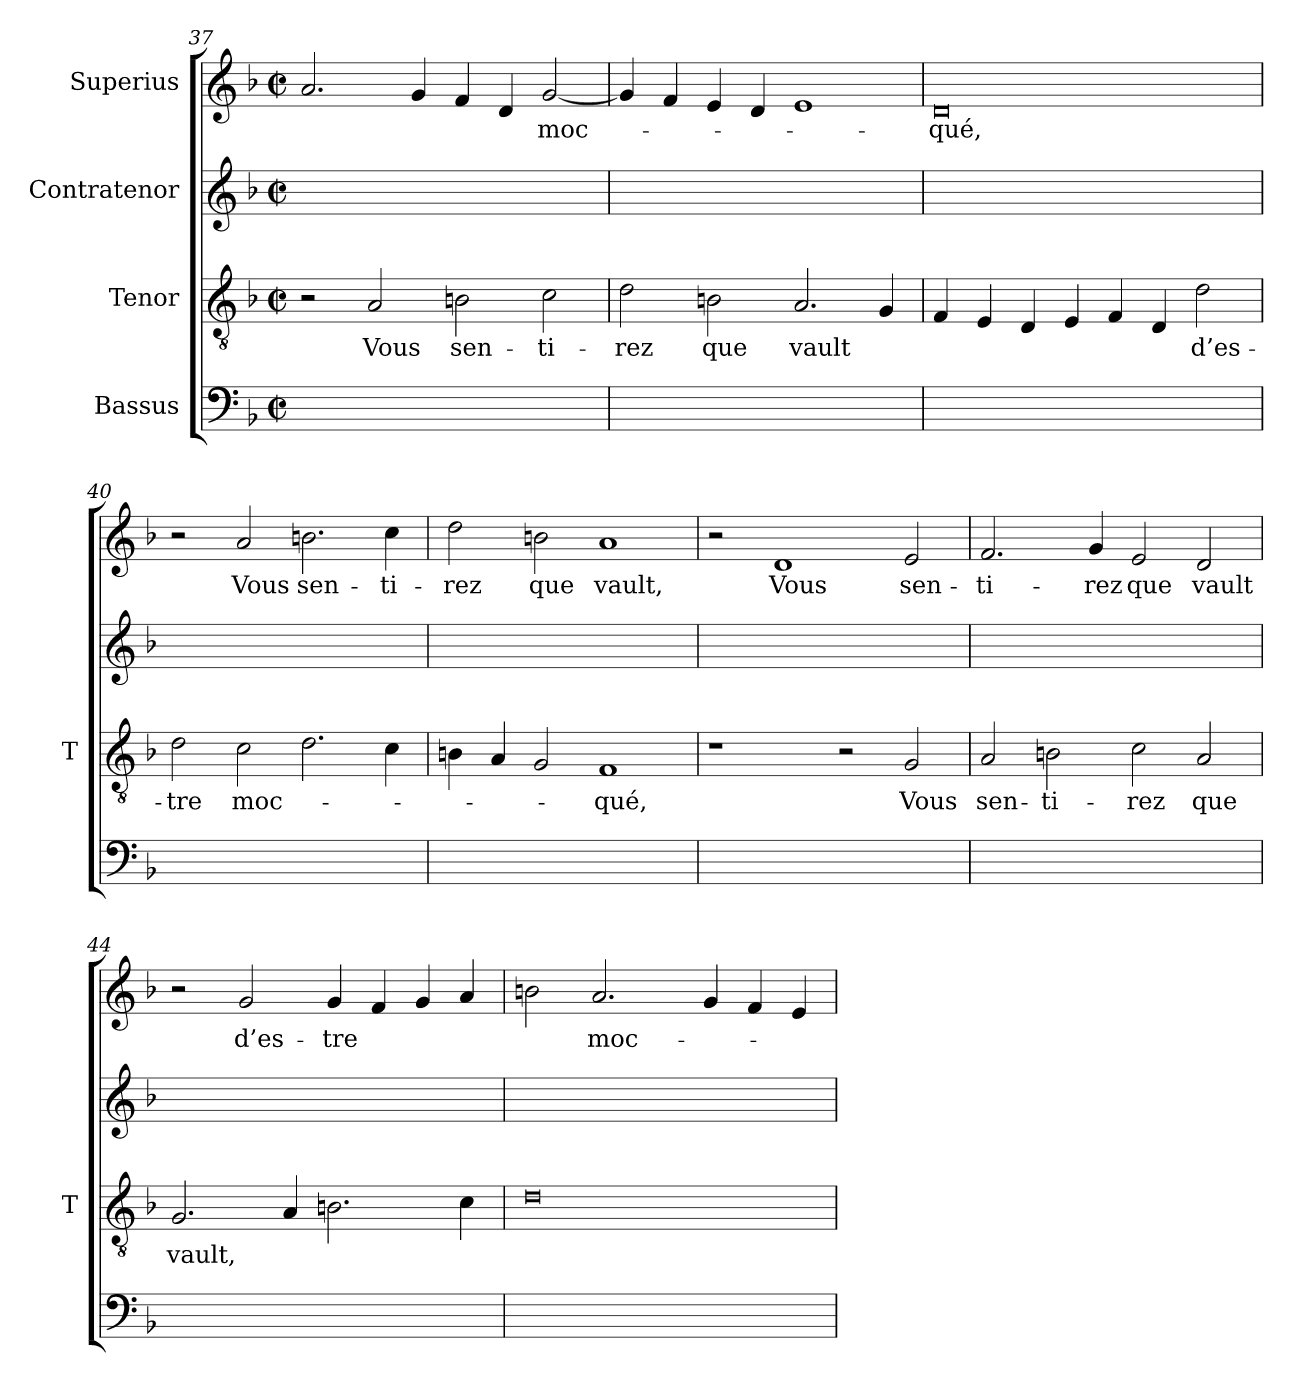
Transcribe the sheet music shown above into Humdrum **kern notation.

**kern	**kern	**text	**kern	**kern	**text
*part4	*part3	*part3	*part2	*part1	*part1
*staff4	*staff3	*staff3	*staff2	*staff1	*staff1
*I"Bassus	*I"Tenor	*	*I"Contratenor	*I"Superius	*
*	*I'T	*	*	*	*
*clefF4	*clefGv2	*	*clefG2	*clefG2	*
*k[b-]	*k[b-]	*	*k[b-]	*k[b-]	*
*F:	*F:	*	*F:	*F:	*
*M2/2	*M2/2	*	*M2/2	*M2/2	*
*met(c|)	*met(c|)	*	*met(c|)	*met(c|)	*
=37	=37	=37	=37	=37	=37
1ryy	2r	.	1ryy	2.a	.
.	2A	-Vous	.	.	.
.	.	.	.	4g	.
1ryy	2B	sen-	1ryy	4f	.
.	.	.	.	4d	.
.	2c	ti-	.	[2g	moc-
=38	=38	=38	=38	=38	=38
1ryy	2d	-rez	1ryy	4g]	.
.	.	.	.	4f	.
.	2B	-que	.	4e	.
.	.	.	.	4d	.
1ryy	2.A	-vault	1ryy	1e	.
.	4G	.	.	.	.
=39	=39	=39	=39	=39	=39
1ryy	4F	.	1ryy	0d	-qué,
.	4E	.	.	.	.
.	4D	.	.	.	.
.	4E	.	.	.	.
1ryy	4F	.	1ryy	.	.
.	4D	.	.	.	.
.	2d	d’es-	.	.	.
=40	=40	=40	=40	=40	=40
1ryy	2d	-tre	1ryy	2r	.
.	2c	moc-	.	2a	-Vous
1ryy	2.d	.	1ryy	2.b	sen-
.	4c	.	.	4cc	ti-
=41	=41	=41	=41	=41	=41
1ryy	4B	.	1ryy	2dd	-rez
.	4A	.	.	.	.
.	2G	.	.	2b	-que
1ryy	1F	-qué,	1ryy	1a	-vault,
=42	=42	=42	=42	=42	=42
1ryy	1r	.	1ryy	2r	.
.	.	.	.	1d	-Vous
1ryy	2r	.	1ryy	.	.
.	2G	-Vous	.	2e	sen-
=43	=43	=43	=43	=43	=43
1ryy	2A	sen-	1ryy	2.f	ti-
.	2B	ti-	.	.	.
.	.	.	.	4g	-rez
1ryy	2c	-rez	1ryy	2e	-que
.	2A	-que	.	2d	-vault
=44	=44	=44	=44	=44	=44
1ryy	2.G	-vault,	1ryy	2r	.
.	.	.	.	2g	d’es-
.	4A	.	.	.	.
1ryy	2.B	.	1ryy	4g	-tre
.	.	.	.	4f	.
.	.	.	.	4g	.
.	4c	.	.	4a	.
=45	=45	=45	=45	=45	=45
1ryy	0d	.	1ryy	2b	.
.	.	.	.	2.a	moc-
1ryy	.	.	1ryy	.	.
.	.	.	.	4g	.
.	.	.	.	4f	.
.	.	.	.	4e	.
=	=	=	=	=	=
*-	*-	*-	*-	*-	*-
